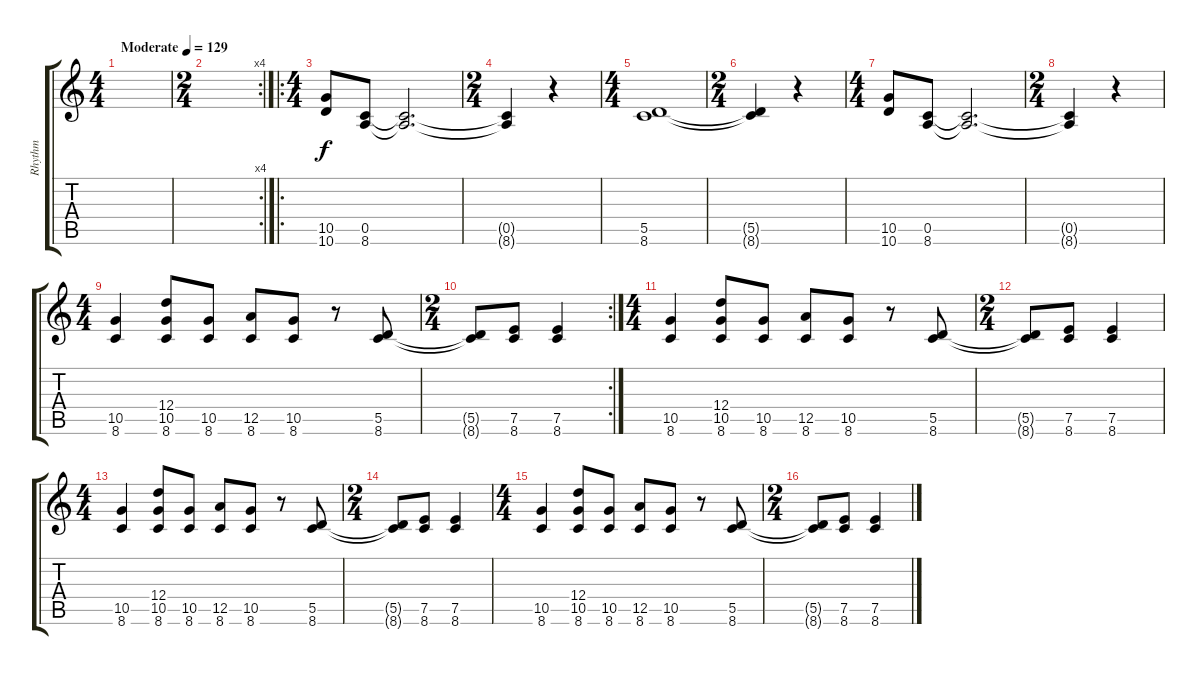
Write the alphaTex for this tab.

\track ("Rhythm" "Rhythm") {instrument electricguitarjazz}
\staff {score tabs}
\tuning (E4 B3 G3 D3 A2 E2) {hide}
\ts (4 4)
\tempo (129 "Moderate")
\clef g2
\ks c
|
\rc 4
\ts (2 4)
|
\ro
\ts (4 4)
(10.5 10.6).8 (0.5 8.6).8 (0.5{t} 8.6{t}).2{d} |
\ts (2 4)
(0.5{t} 8.6{t}).4 r.4 |
\ts (4 4)
(5.5 8.6).1 |
\ts (2 4)
(5.5{t} 8.6{t}).4 r.4 |
\ts (4 4)
(10.5 10.6).8 (0.5 8.6).8 (0.5{t} 8.6{t}).2{d} |
\ts (2 4)
(0.5{t} 8.6{t}).4 r.4 |
\ts (4 4)
(10.5 8.6).4 (12.4 10.5 8.6).8 (10.5 8.6).8 (12.5 8.6).8 (10.5 8.6).8 r.8 (5.5 8.6).8 |
\rc 2
\ts (2 4)
(5.5{t} 8.6{t}).8 (7.5 8.6).8 (7.5 8.6).4 |
\ts (4 4)
(10.5 8.6).4 (12.4 10.5 8.6).8 (10.5 8.6).8 (12.5 8.6).8 (10.5 8.6).8 r.8 (5.5 8.6).8 |
\ts (2 4)
(5.5{t} 8.6{t}).8 (7.5 8.6).8 (7.5 8.6).4 |
\ts (4 4)
(10.5 8.6).4 (12.4 10.5 8.6).8 (10.5 8.6).8 (12.5 8.6).8 (10.5 8.6).8 r.8 (5.5 8.6).8 |
\ts (2 4)
(5.5{t} 8.6{t}).8 (7.5 8.6).8 (7.5 8.6).4 |
\ts (4 4)
(10.5 8.6).4 (12.4 10.5 8.6).8 (10.5 8.6).8 (12.5 8.6).8 (10.5 8.6).8 r.8 (5.5 8.6).8 |
\ts (2 4)
(5.5{t} 8.6{t}).8 (7.5 8.6).8 (7.5 8.6).4
